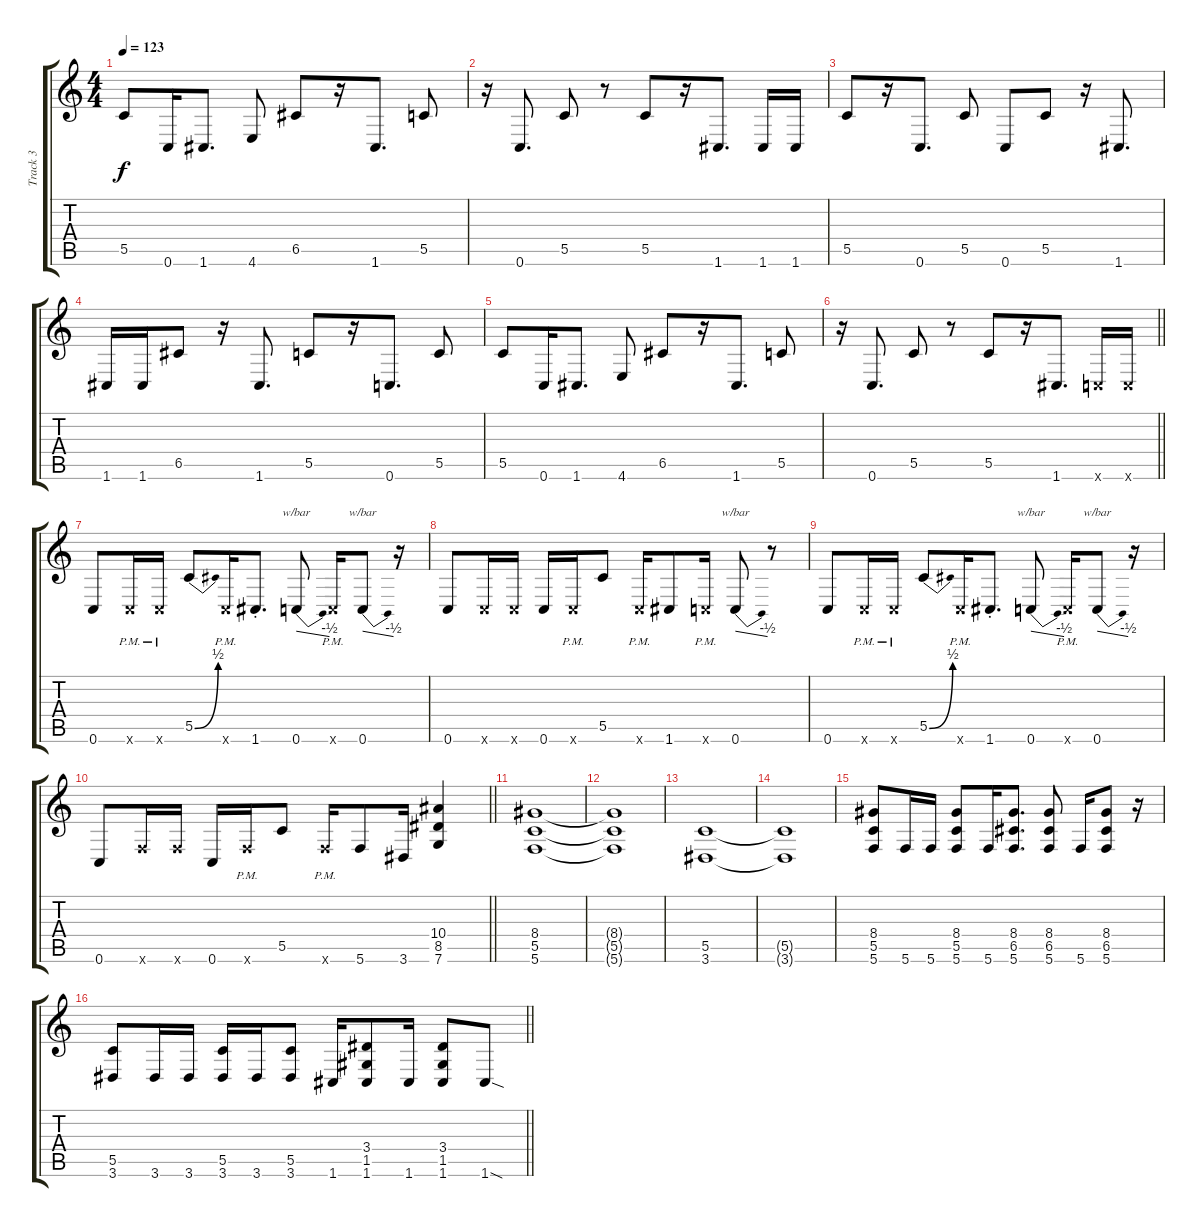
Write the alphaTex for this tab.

\track ("Track 3" "Track 3") {instrument distortionguitar}
\staff {score tabs}
\tuning (D4 A3 F3 C3 G2 C2) {hide}
\ts (4 4)
\tempo 123
\clef g2
\ks c
5.5.8{dy f} 0.6.16 1.6.8{d} 4.6.8 6.5.8 r.16 1.6.8{d} 5.5.8 |
r.16 0.6.8{d} 5.5.8 r.8 5.5.8 r.16 1.6.8{d} 1.6.16 1.6.16 |
5.5.8 r.16 0.6.8{d} 5.5.8 0.6.8 5.5.8 r.16 1.6.8{d} |
1.6.16 1.6.16 6.5.8 r.16 1.6.8{d} 5.5.8 r.16 0.6.8{d} 5.5.8 |
5.5.8 0.6.16 1.6.8{d} 4.6.8 6.5.8 r.16 1.6.8{d} 5.5.8 |
\barLineRight lightlight
r.16 0.6.8{d} 5.5.8 r.8 5.5.8 r.16 1.6.8{d} 0.6{x}.16 0.6{x}.16 |
0.6.8 0.6{pm x}.16 0.6{pm x}.16 5.5{be (bend 0 0 60 2)}.8 0.6{pm x}.16 1.6{st}.8{d} 0.6.8{tbe (dive default 0 0 60 -2)} 0.6{pm x}.16 0.6.8{tbe (dive default 0 0 60 -2)} r.16 |
0.6.8 0.6{x}.16 0.6{x}.16 0.6.16 0.6{pm x}.16 5.5.8 0.6{pm x}.16 1.6.8 0.6{pm x}.16 0.6.8{tbe (dive default 0 0 60 -2)} r.8 |
0.6.8 0.6{pm x}.16 0.6{pm x}.16 5.5{be (bend 0 0 60 2)}.8 0.6{pm x}.16 1.6{st}.8{d} 0.6.8{tbe (dive default 0 0 60 -2)} 0.6{pm x}.16 0.6.8{tbe (dive default 0 0 60 -2)} r.16 |
\barLineRight lightlight
0.6.8 5.6{x}.16 5.6{x}.16 0.6.16 5.6{pm x}.16 5.5.8 5.6{pm x}.16 5.6.8 3.6.16 (10.4 8.5 7.6).4 |
(8.4 5.5 5.6).1 |
(8.4{t} 5.5{t} 5.6{t}).1 |
(5.5 3.6).1 |
(5.5{t} 3.6{t}).1 |
(8.4 5.5 5.6).8 5.6.16 5.6.16 (8.4 5.5 5.6).8 5.6.16 (8.4 6.5 5.6).8{d} (8.4 6.5 5.6).8 5.6.16 (8.4 6.5 5.6).8 r.16 |
\barLineRight lightlight
(5.5 3.6).8 3.6.16 3.6.16 (5.5 3.6).16 3.6.16 (5.5 3.6).8 1.6.16 (3.4 1.5 1.6).8 1.6.16 (3.4 1.5 1.6).8 1.6{sod}.8
